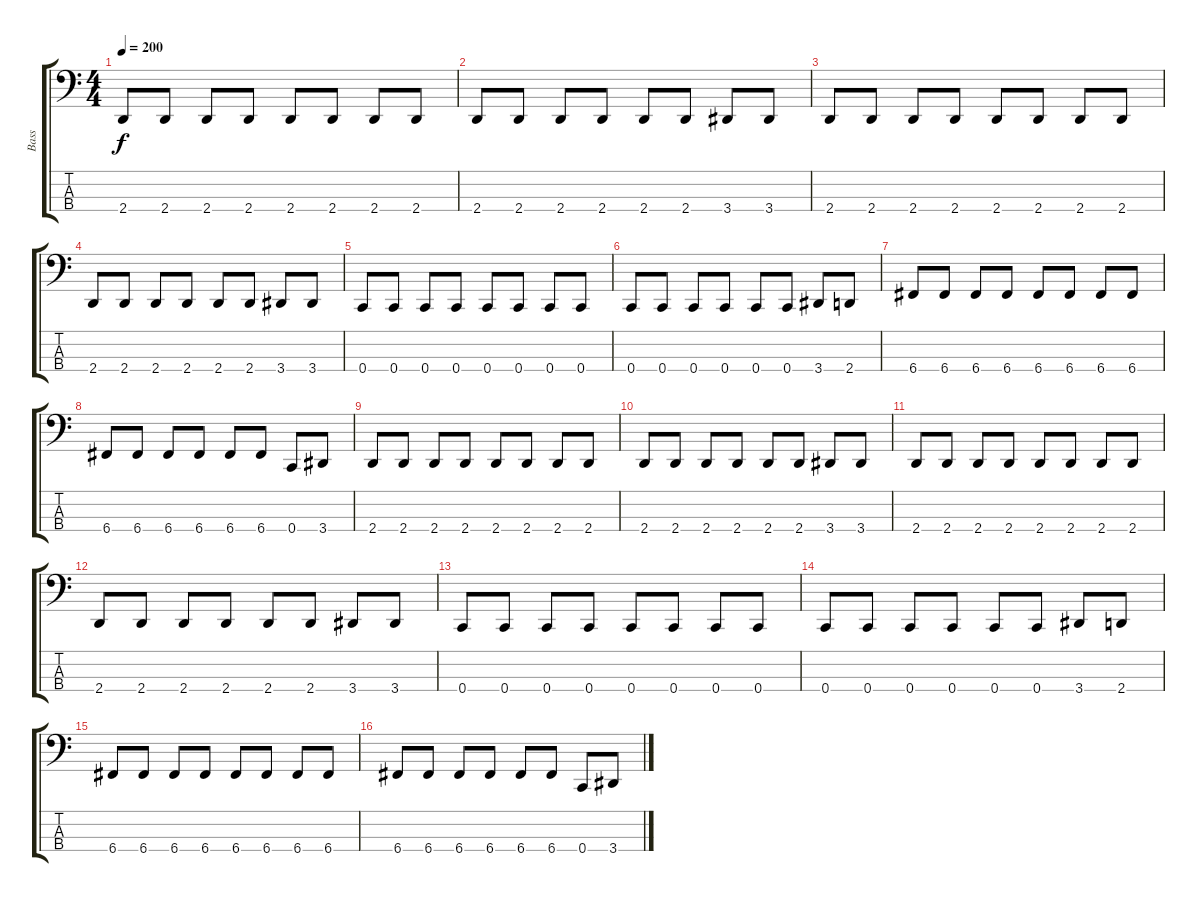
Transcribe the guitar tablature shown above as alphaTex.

\track ("Bass" "Bass") {instrument electricbasspick}
\staff {score tabs}
\tuning (F2 C2 G1 C1) {hide}
\ts (4 4)
\tempo 200
\clef f4
\ks c
2.4.8{dy f} 2.4.8 2.4.8 2.4.8 2.4.8 2.4.8 2.4.8 2.4.8 |
2.4.8 2.4.8 2.4.8 2.4.8 2.4.8 2.4.8 3.4.8 3.4.8 |
2.4.8 2.4.8 2.4.8 2.4.8 2.4.8 2.4.8 2.4.8 2.4.8 |
2.4.8 2.4.8 2.4.8 2.4.8 2.4.8 2.4.8 3.4.8 3.4.8 |
0.4.8 0.4.8 0.4.8 0.4.8 0.4.8 0.4.8 0.4.8 0.4.8 |
0.4.8 0.4.8 0.4.8 0.4.8 0.4.8 0.4.8 3.4.8 2.4.8 |
6.4.8 6.4.8 6.4.8 6.4.8 6.4.8 6.4.8 6.4.8 6.4.8 |
6.4.8 6.4.8 6.4.8 6.4.8 6.4.8 6.4.8 0.4.8 3.4.8 |
2.4.8 2.4.8 2.4.8 2.4.8 2.4.8 2.4.8 2.4.8 2.4.8 |
2.4.8 2.4.8 2.4.8 2.4.8 2.4.8 2.4.8 3.4.8 3.4.8 |
2.4.8 2.4.8 2.4.8 2.4.8 2.4.8 2.4.8 2.4.8 2.4.8 |
2.4.8 2.4.8 2.4.8 2.4.8 2.4.8 2.4.8 3.4.8 3.4.8 |
0.4.8 0.4.8 0.4.8 0.4.8 0.4.8 0.4.8 0.4.8 0.4.8 |
0.4.8 0.4.8 0.4.8 0.4.8 0.4.8 0.4.8 3.4.8 2.4.8 |
6.4.8 6.4.8 6.4.8 6.4.8 6.4.8 6.4.8 6.4.8 6.4.8 |
6.4.8 6.4.8 6.4.8 6.4.8 6.4.8 6.4.8 0.4.8 3.4.8
